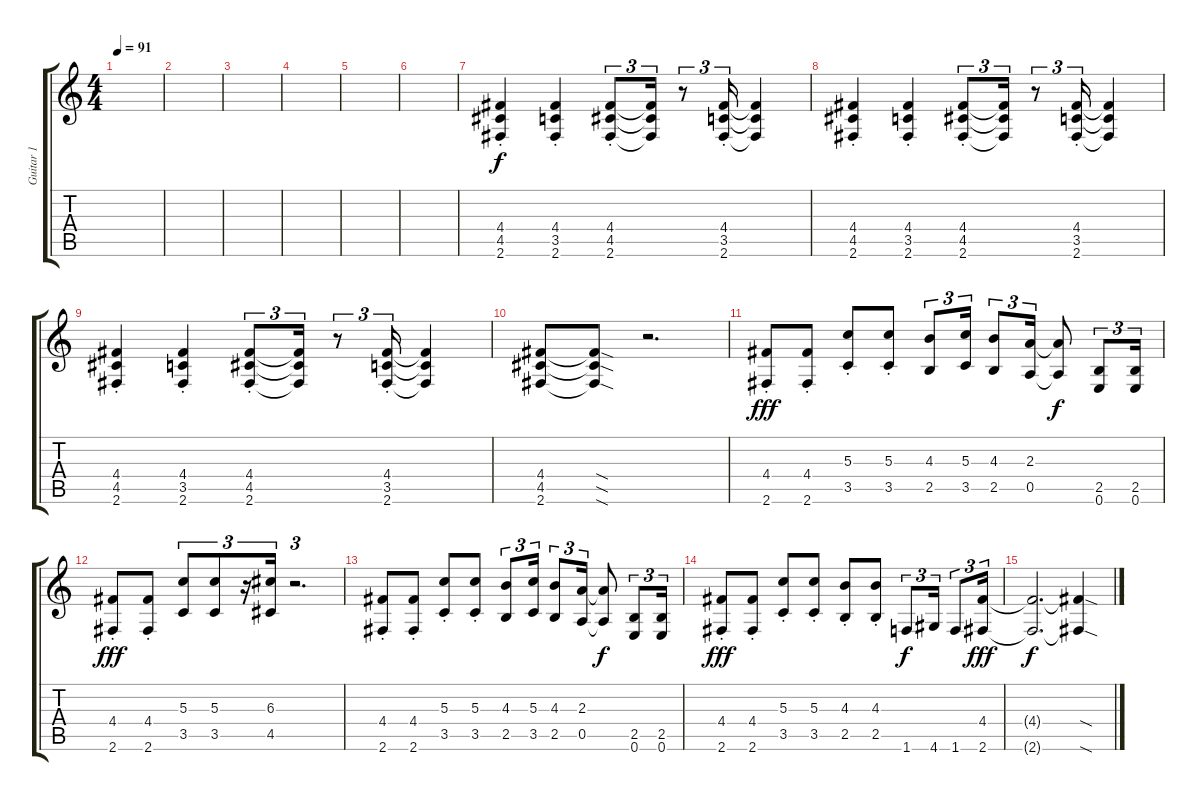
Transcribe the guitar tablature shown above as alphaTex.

\track ("Guitar 1" "Guitar 1") {instrument overdrivenguitar}
\staff {score tabs}
\tuning (E4 B3 G3 D3 A2 E2) {hide}
\ts (4 4)
\tempo 91
\clef g2
\ks c
|
|
|
|
|
|
(4.4{st} 4.5{st} 2.6{st}).4 (4.4{st} 3.5{st} 2.6{st}).4 (4.4{st} 4.5{st} 2.6{st}).8{tu (3 2)} (4.4{t} 4.5{t} 2.6{t}).16{tu (3 2)} r.8{tu (3 2)} (4.4{st} 3.5{st} 2.6{st}).16{tu (3 2)} (4.4{t} 3.5{t} 2.6{t}).4 |
(4.4{st} 4.5{st} 2.6{st}).4 (4.4{st} 3.5{st} 2.6{st}).4 (4.4{st} 4.5{st} 2.6{st}).8{tu (3 2)} (4.4{t} 4.5{t} 2.6{t}).16{tu (3 2)} r.8{tu (3 2)} (4.4{st} 3.5{st} 2.6{st}).16{tu (3 2)} (4.4{t} 3.5{t} 2.6{t}).4 |
(4.4{st} 4.5{st} 2.6{st}).4 (4.4{st} 3.5{st} 2.6{st}).4 (4.4{st} 4.5{st} 2.6{st}).8{tu (3 2)} (4.4{t} 4.5{t} 2.6{t}).16{tu (3 2)} r.8{tu (3 2)} (4.4{st} 3.5{st} 2.6{st}).16{tu (3 2)} (4.4{t} 3.5{t} 2.6{t}).4 |
(4.4 4.5 2.6).8 (4.4{sod t} 4.5{sod t} 2.6{sod t}).8 r.2{d} |
(4.4{st} 2.6{st}).8{dy fff} (4.4{st} 2.6{st}).8 (5.3{st} 3.5{st}).8 (5.3{st} 3.5{st}).8 (4.3 2.5).8{tu (3 2)} (5.3 3.5).16{tu (3 2)} (4.3 2.5).8{tu (3 2)} (2.3 0.5).16{tu (3 2)} (2.3{t} 0.5{t}).8{dy f} (2.5 0.6).8{tu (3 2)} (2.5 0.6).16{tu (3 2)} |
(4.4{st} 2.6{st}).8{dy fff} (4.4{st} 2.6{st}).8 (5.3 3.5).8{tu (3 2)} (5.3 3.5).8{tu (3 2)} r.16{tu (3 2)} (6.3 4.5).16{tu (3 2)} r.2{d tu (3 2)} |
(4.4{st} 2.6{st}).8 (4.4{st} 2.6{st}).8 (5.3{st} 3.5{st}).8 (5.3{st} 3.5{st}).8 (4.3 2.5).8{tu (3 2)} (5.3 3.5).16{tu (3 2)} (4.3 2.5).8{tu (3 2)} (2.3 0.5).16{tu (3 2)} (2.3{t} 0.5{t}).8{dy f} (2.5 0.6).8{tu (3 2)} (2.5 0.6).16{tu (3 2)} |
(4.4{st} 2.6{st}).8{dy fff} (4.4{st} 2.6{st}).8 (5.3{st} 3.5{st}).8 (5.3{st} 3.5{st}).8 (4.3{st} 2.5{st}).8 (4.3{st} 2.5).8 1.6.8{tu (3 2) dy f} 4.6.16{tu (3 2)} 1.6.8{tu (3 2)} (4.4 2.6).16{tu (3 2) dy fff} |
(4.4{t} 2.6{t}).2{d dy f volume 0} (4.4{sod t} 2.6{sod t}).4
